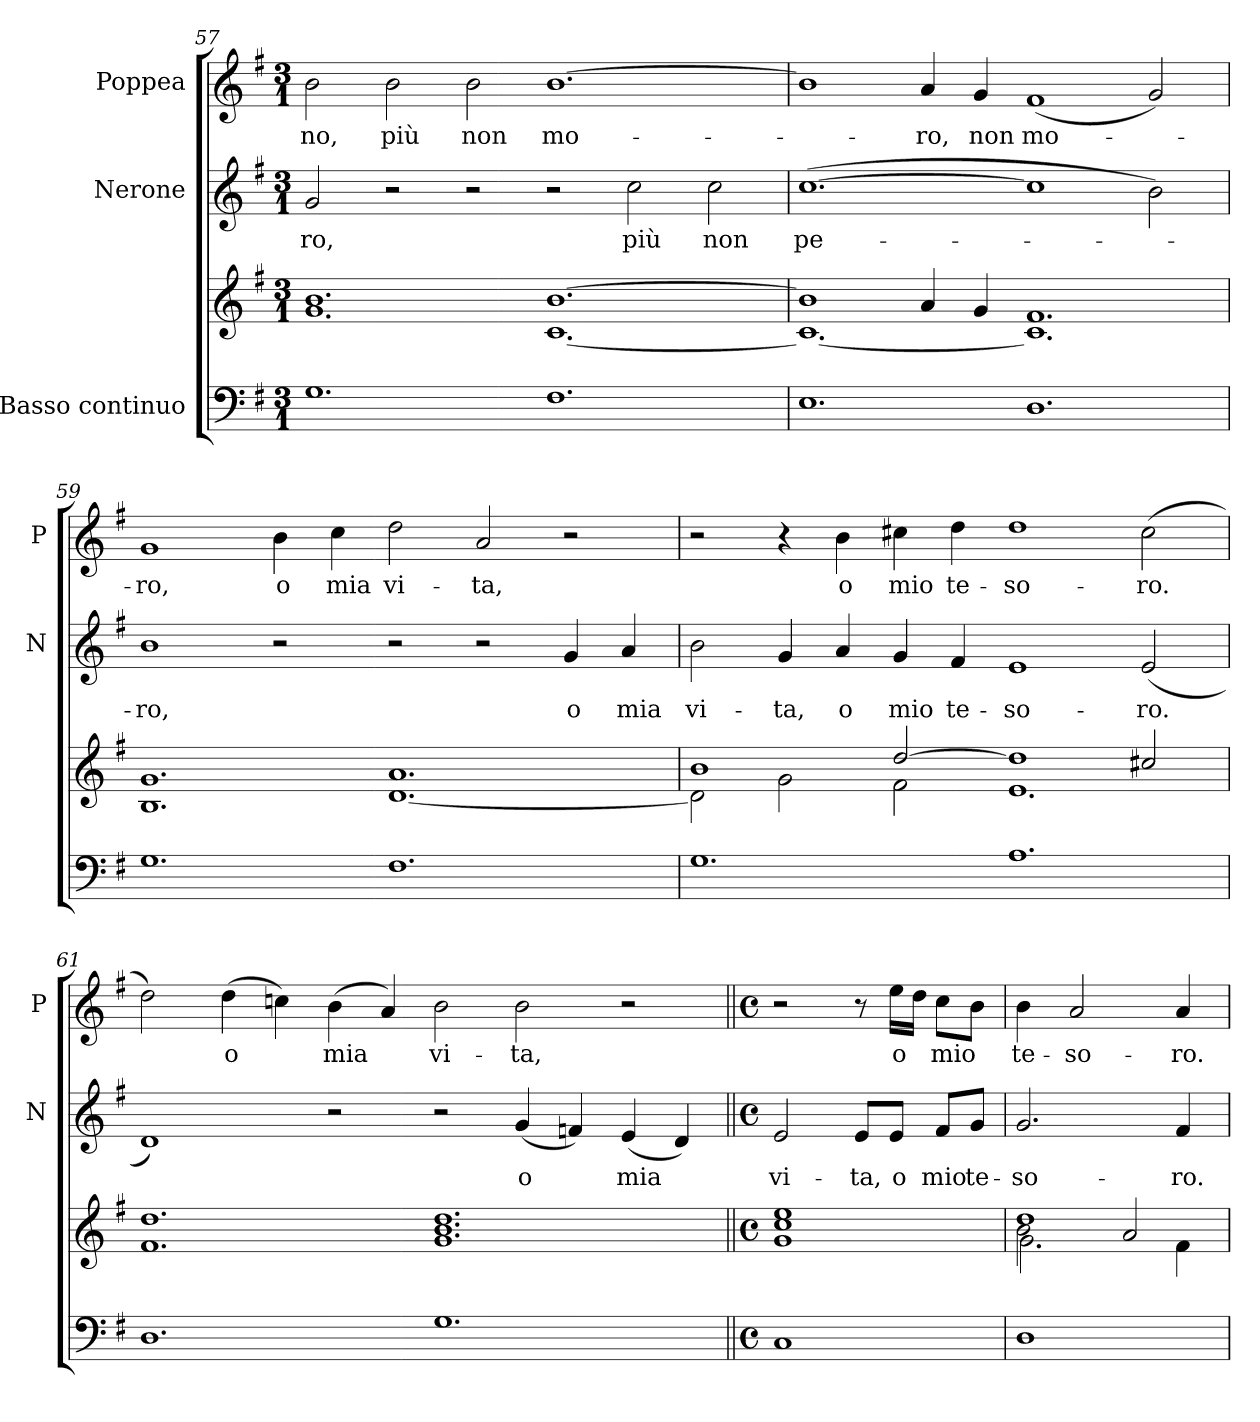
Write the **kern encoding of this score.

**kern	**kern	**kern	**text	**kern	**text
*part3	*part3	*part2	*part2	*part1	*part1
*staff4	*staff3	*staff2	*staff2	*staff1	*staff1
*I"Basso  continuo	*	*I"Nerone	*	*I"Poppea	*
*	*	*I'N	*	*I'P	*
*clefF4	*clefG2	*clefG2	*	*clefG2	*
*k[f#]	*k[f#]	*k[f#]	*	*k[f#]	*
*M3/1	*M3/1	*M3/1	*	*M3/1	*
=57	=57	=57	=57	=57	=57
*	*^	*	*	*	*
!	!	!	!	!LO:LY:b	!	!LO:LY:b
1.G	1.b	1.g	2g/	-ro,	2b\	-no,
!	!	!	!	!	!	!LO:LY:b
.	.	.	2r	.	2b\	più
!	!	!	!	!	!	!LO:LY:b
.	.	.	2r	.	2b\	non
!	!	!	!	!	!	!LO:LY:b
1.F#	[1.b	[1.c	2r	.	[1.b	mo-
!	!	!	!	!LO:LY:b	!	!
.	.	.	2cc\	più	.	.
!	!	!	!	!LO:LY:b	!	!
.	.	.	2cc\	non	.	.
!!LO:LB:g=z
=58	=58	=58	=58	=58	=58	=58
!	!	!	!	!LO:LY:b	!	!
1.E	1b]	1.c_	(>[1.cc	pe-	1b]	.
!	!	!	!	!	!	!LO:LY:b
.	4a/	.	.	.	4a/	-ro,
!	!	!	!	!	!	!LO:LY:b
.	4g/	.	.	.	4g/	non
!	!	!	!	!	!	!LO:LY:b
1.D	1.f#	1.c]	1cc]	.	(<1f#	mo-
.	.	.	2b\)	.	2g/)	.
=59	=59	=59	=59	=59	=59	=59
!	!	!	!	!LO:LY:b	!	!LO:LY:b
1.G	1.g	1.B	1b	-ro,	1g	-ro,
!	!	!	!	!	!	!LO:LY:b
.	.	.	2r	.	4b\	o
!	!	!	!	!	!	!LO:LY:b
.	.	.	.	.	4cc\	mia
!	!	!	!	!	!	!LO:LY:b
1.F#	1.a	[1.d	2r	.	2dd\	vi-
!	!	!	!	!	!	!LO:LY:b
.	.	.	2r	.	2a/	-ta,
!	!	!	!	!LO:LY:b	!	!
.	.	.	4g/	o	2r	.
!	!	!	!	!LO:LY:b	!	!
.	.	.	4a/	mia	.	.
=60	=60	=60	=60	=60	=60	=60
!	!	!	!	!LO:LY:b	!	!
1.G	1b	2d\]	2b\	vi-	2r	.
!	!	!	!	!LO:LY:b	!	!
.	.	2g\	4g/	-ta,	4r	.
!	!	!	!	!LO:LY:b	!	!LO:LY:b
.	.	.	4a/	o	4b\	o
!	!	!	!	!LO:LY:b	!	!LO:LY:b
.	[2dd/	2f#\	4g/	mio	4cc#X\	mio
!	!	!	!	!LO:LY:b	!	!LO:LY:b
.	.	.	4f#/	te-	4dd\	te-
!	!	!	!	!LO:LY:b	!	!LO:LY:b
1.A	1dd]	1.e	1e	-so-	1dd	-so-
!	!	!	!	!LO:LY:b	!	!LO:LY:b
.	2cc#X/	.	(<2e/	-ro.	(>2cc#\	-ro.
*	*v	*v	*	*	*	*
!!LO:LB:g=z
=61	=61	=61	=61	=61	=61
1.D	1.f# 1.dd	1d)	.	2dd\)	.
!	!	!	!	!	!LO:LY:b
.	.	.	.	(>4dd\	o
.	.	.	.	4ccn\)	.
!	!	!	!	!	!LO:LY:b
.	.	2r	.	(>4b\	mia
.	.	.	.	4a/)	.
!	!	!	!	!	!LO:LY:b
1.G	1.g 1.b 1.dd	2r	.	2b\	vi-
!	!	!	!LO:LY:b	!	!LO:LY:b
.	.	(<4g/	o	2b\	-ta,
.	.	4fn/)	.	.	.
!	!	!	!LO:LY:b	!	!
.	.	(<4e/	mia	2r	.
.	.	4d/)	.	.	.
=62||	=62||	=62||	=62||	=62||	=62||
*M4/4	*M4/4	*M4/4	*	*M4/4	*
*met(c)	*met(c)	*met(c)	*	*met(c)	*
*	*^	*	*	*	*
*	*	*^	*	*	*	*
!	!	!	!	!	!LO:LY:b	!	!
1C	1ee	1cc	1g	2e/	vi-	2r	.
!	!	!	!	!	!LO:LY:b	!	!
.	.	.	.	8e/L	-ta,	8r	.
!	!	!	!	!	!LO:LY:b	!	!LO:LY:b
.	.	.	.	8e/J	o	16ee\LL	o
.	.	.	.	.	.	16dd\JJ	.
!	!	!	!	!	!LO:LY:b	!	!LO:LY:b
.	.	.	.	8f#/L	mio	8cc\L	mio
!	!	!	!	!	!LO:LY:b	!	!
.	.	.	.	8g/J	te-	8b\J	.
=63	=63	=63	=63	=63	=63	=63	=63
!	!	!	!	!	!LO:LY:b	!	!LO:LY:b
1D	1dd	2b\	2.g\	2.g/	-so-	4b\	te-
!	!	!	!	!	!	!	!LO:LY:b
.	.	.	.	.	.	2a/	-so-
.	.	2a/	.	.	.	.	.
!	!	!	!	!	!LO:LY:b	!	!LO:LY:b
.	.	.	4f#\	4f#/	-ro.	4a/	-ro.
*	*v	*v	*v	*	*	*	*
=	=	=	=	=	=
*-	*-	*-	*-	*-	*-
